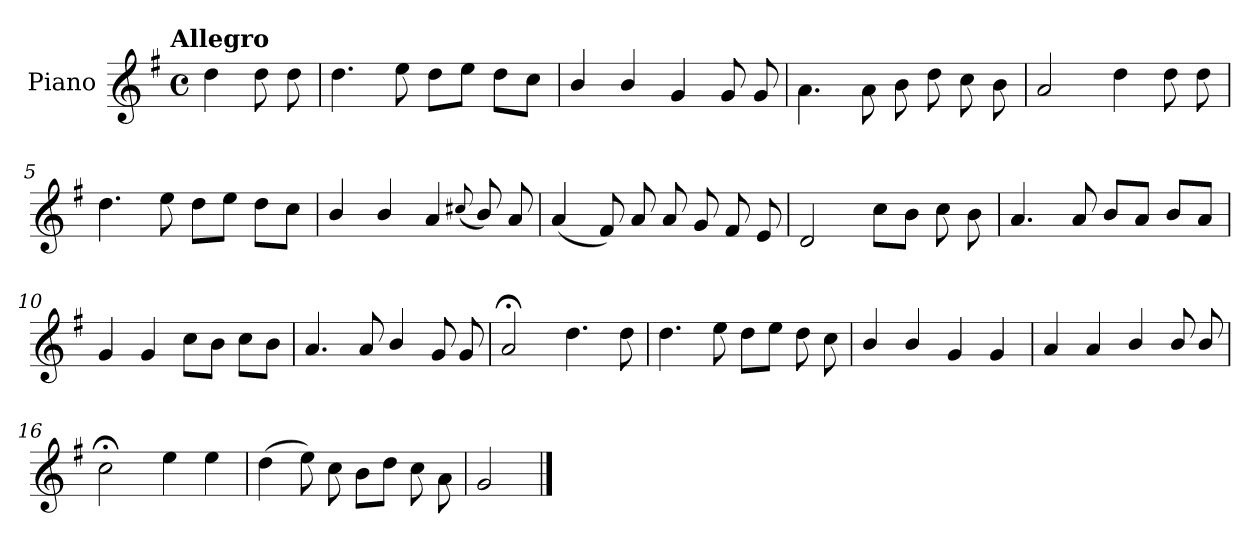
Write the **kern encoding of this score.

**kern
*part1
*staff1
*I"Piano
*I'Pno.
*clefG2
*k[f#]
!!LO:TX:omd:t=Allegro
*M4/4
*met(c)
*MM144
=
4dd\
8dd\
8dd\
=1
4.dd\
8ee\
8dd\L
8ee\J
8dd\L
8cc\J
=2
4b/
4b/
4g/
8g/
8g/
=3
4.a\
8a\
8b\
8dd\
8cc\
8b\
!!LO:LB:g=z
=4
2a/
4dd\
8dd\
8dd\
=5
4.dd\
8ee\
8dd\L
8ee\J
8dd\L
8cc\J
=6
4b/
4b/
4a/
(<8qqcc#X/
8b/)
8a/
=7
(<4a/
8f#/)
8a/
8a/
8g/
8f#/
8e/
=8
2d/
8cc\L
8b\J
8cc\
8b\
!!LO:LB:g=z
=9
4.a/
8a/
8b/L
8a/J
8b/L
8a/J
=10
4g/
4g/
8cc\L
8b\J
8cc\L
8b\J
=11
4.a/
8a/
4b/
8g/
8g/
=12
2a;</
4.dd\
8dd\
=13
4.dd\
8ee\
8dd\L
8ee\J
8dd\
8cc\
!!LO:LB:g=z
=14
4b/
4b/
4g/
4g/
=15
4a/
4a/
4b/
8b/
8b/
=16
2cc;<\
4ee\
4ee\
=17
(>4dd\
8ee\)
8cc\
8b\L
8dd\J
8cc\
8a\
=18
2g/
==
*-
